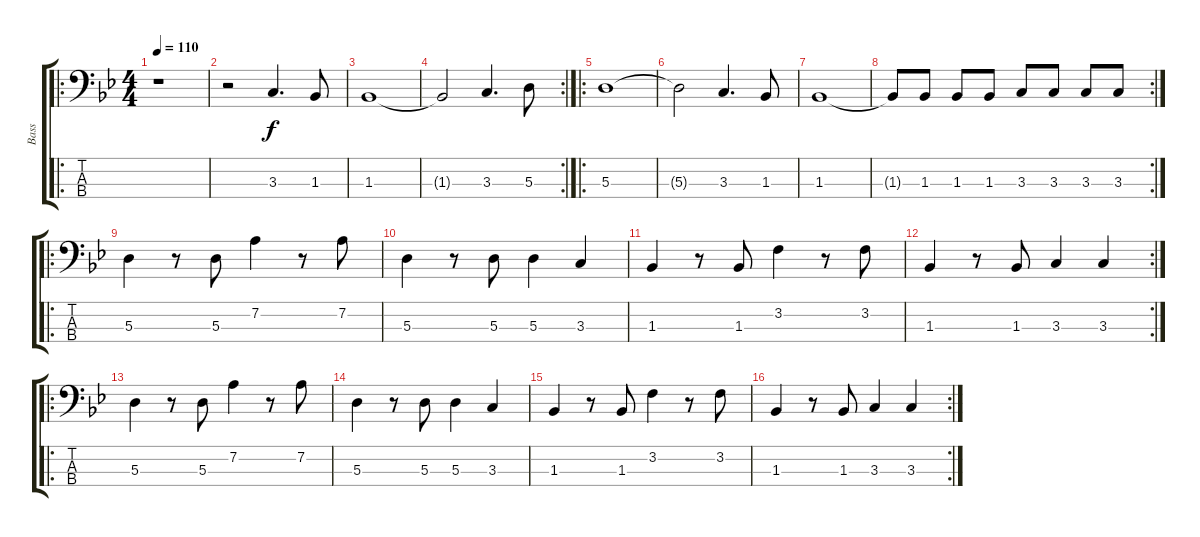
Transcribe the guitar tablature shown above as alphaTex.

\track ("Bass" "Bass") {instrument electricbassfinger}
\staff {score tabs}
\tuning (G2 D2 A1 E1) {hide}
\ro
\ts (4 4)
\tempo 110
\clef f4
\ks bb
r.1{dy f instrument electricbassfinger} |
r.2 3.3.4{d} 1.3.8 |
1.3.1 |
\rc 2
1.3{t}.2 3.3.4{d} 5.3.8 |
\ro
5.3.1 |
5.3{t}.2 3.3.4{d} 1.3.8 |
1.3.1 |
\rc 2
1.3{t}.8 1.3.8 1.3.8 1.3.8 3.3.8 3.3.8 3.3.8 3.3.8 |
\ro
5.3.4 r.8 5.3.8 7.2.4 r.8 7.2.8 |
5.3.4 r.8 5.3.8 5.3.4 3.3.4 |
1.3.4 r.8 1.3.8 3.2.4 r.8 3.2.8 |
\rc 2
1.3.4 r.8 1.3.8 3.3.4 3.3.4 |
\ro
5.3.4 r.8 5.3.8 7.2.4 r.8 7.2.8 |
5.3.4 r.8 5.3.8 5.3.4 3.3.4 |
1.3.4 r.8 1.3.8 3.2.4 r.8 3.2.8 |
\rc 2
1.3.4 r.8 1.3.8 3.3.4 3.3.4
